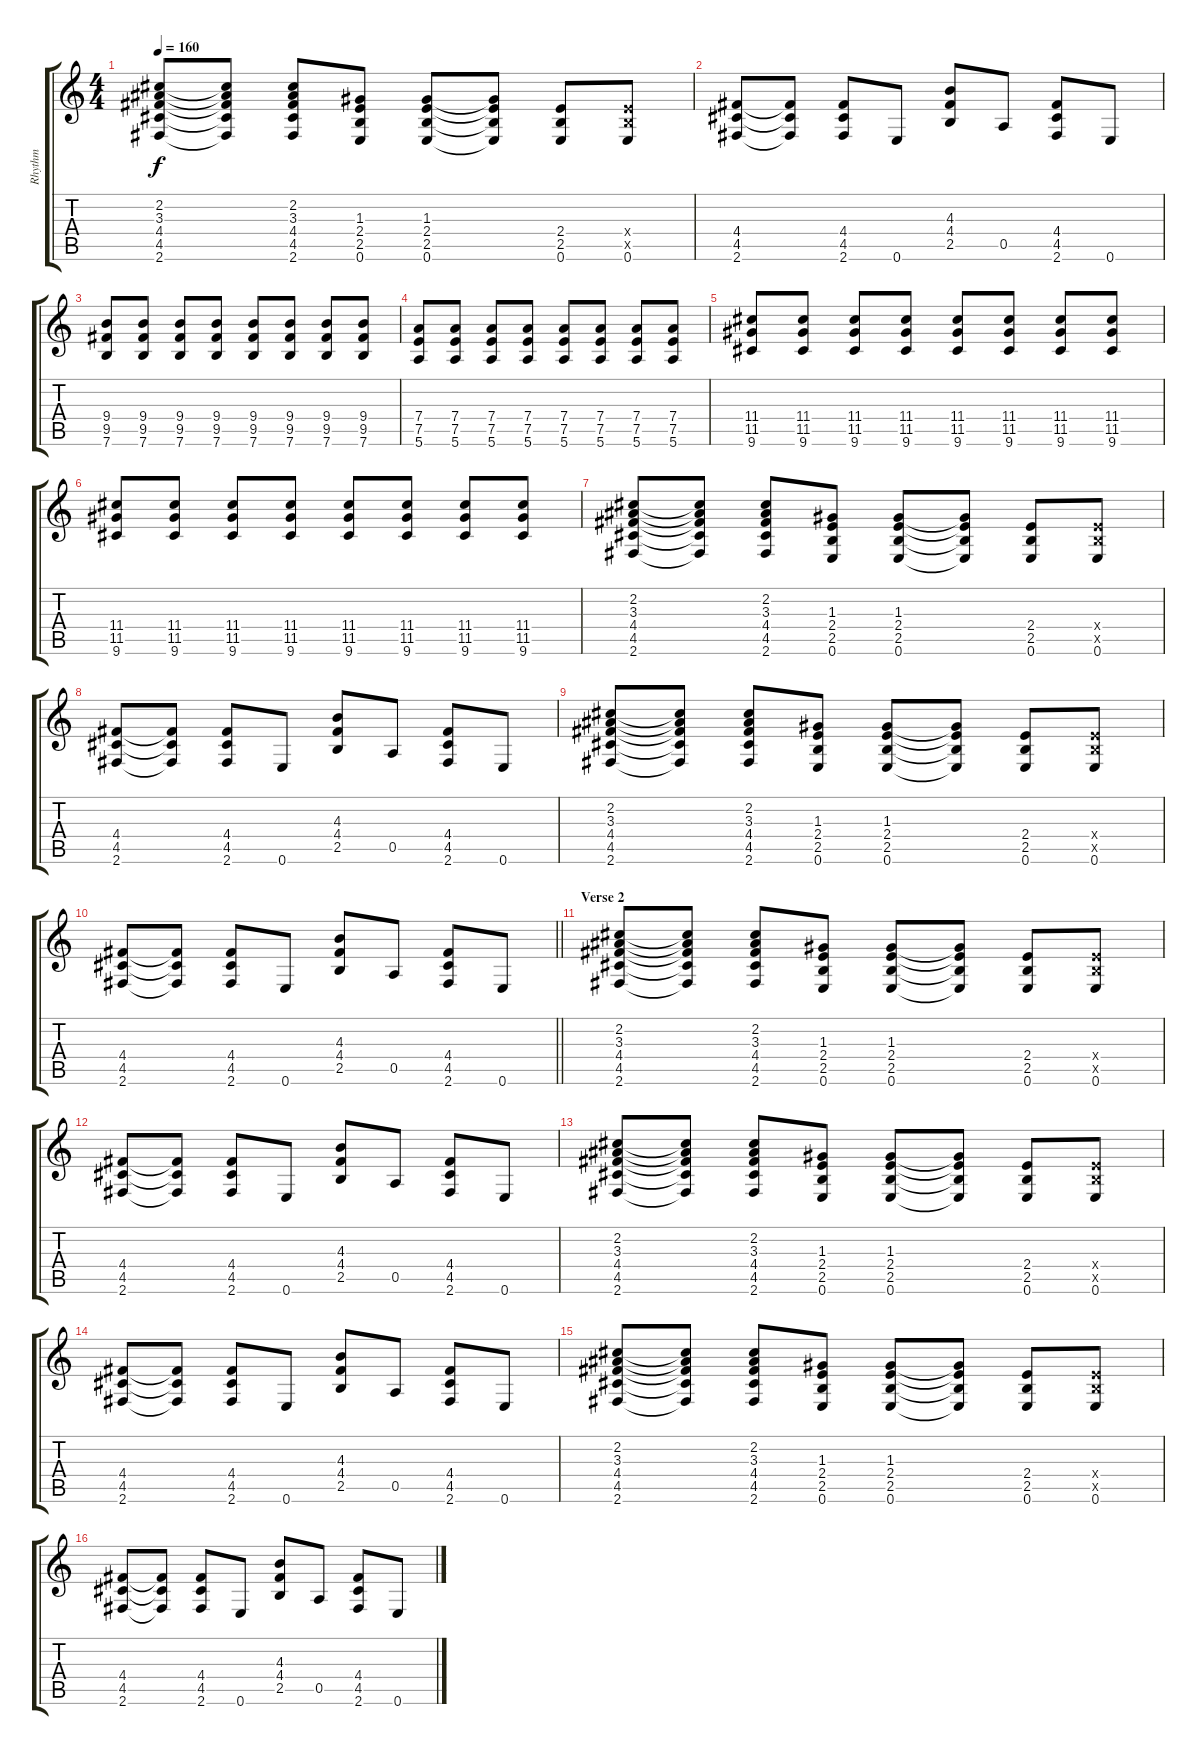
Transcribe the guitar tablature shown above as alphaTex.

\track ("Rhythm" "Rhythm") {instrument distortionguitar}
\staff {score tabs}
\tuning (E4 B3 G3 D3 A2 E2) {hide}
\ts (4 4)
\tempo 160
\clef g2
\ks c
(2.2 3.3 4.4 4.5 2.6).8{dy f} (2.2{t} 3.3{t} 4.4{t} 4.5{t} 2.6{t}).8 (2.2 3.3 4.4 4.5 2.6).8 (1.3 2.4 2.5 0.6).8 (1.3 2.4 2.5 0.6).8 (1.3{t} 2.4{t} 2.5{t} 0.6{t}).8 (2.4 2.5 0.6).8 (2.4{x} 2.5{x} 0.6).8 |
(4.4 4.5 2.6).8 (4.4{t} 4.5{t} 2.6{t}).8 (4.4 4.5 2.6).8 0.6.8 (4.3 4.4 2.5).8 0.5.8 (4.4 4.5 2.6).8 0.6.8 |
(9.4 9.5 7.6).8 (9.4 9.5 7.6).8 (9.4 9.5 7.6).8 (9.4 9.5 7.6).8 (9.4 9.5 7.6).8 (9.4 9.5 7.6).8 (9.4 9.5 7.6).8 (9.4 9.5 7.6).8 |
(7.4 7.5 5.6).8 (7.4 7.5 5.6).8 (7.4 7.5 5.6).8 (7.4 7.5 5.6).8 (7.4 7.5 5.6).8 (7.4 7.5 5.6).8 (7.4 7.5 5.6).8 (7.4 7.5 5.6).8 |
(11.4 11.5 9.6).8 (11.4 11.5 9.6).8 (11.4 11.5 9.6).8 (11.4 11.5 9.6).8 (11.4 11.5 9.6).8 (11.4 11.5 9.6).8 (11.4 11.5 9.6).8 (11.4 11.5 9.6).8 |
(11.4 11.5 9.6).8 (11.4 11.5 9.6).8 (11.4 11.5 9.6).8 (11.4 11.5 9.6).8 (11.4 11.5 9.6).8 (11.4 11.5 9.6).8 (11.4 11.5 9.6).8 (11.4 11.5 9.6).8 |
(2.2 3.3 4.4 4.5 2.6).8 (2.2{t} 3.3{t} 4.4{t} 4.5{t} 2.6{t}).8 (2.2 3.3 4.4 4.5 2.6).8 (1.3 2.4 2.5 0.6).8 (1.3 2.4 2.5 0.6).8 (1.3{t} 2.4{t} 2.5{t} 0.6{t}).8 (2.4 2.5 0.6).8 (2.4{x} 2.5{x} 0.6).8 |
(4.4 4.5 2.6).8 (4.4{t} 4.5{t} 2.6{t}).8 (4.4 4.5 2.6).8 0.6.8 (4.3 4.4 2.5).8 0.5.8 (4.4 4.5 2.6).8 0.6.8 |
(2.2 3.3 4.4 4.5 2.6).8 (2.2{t} 3.3{t} 4.4{t} 4.5{t} 2.6{t}).8 (2.2 3.3 4.4 4.5 2.6).8 (1.3 2.4 2.5 0.6).8 (1.3 2.4 2.5 0.6).8 (1.3{t} 2.4{t} 2.5{t} 0.6{t}).8 (2.4 2.5 0.6).8 (2.4{x} 2.5{x} 0.6).8 |
\barLineRight lightlight
(4.4 4.5 2.6).8 (4.4{t} 4.5{t} 2.6{t}).8 (4.4 4.5 2.6).8 0.6.8 (4.3 4.4 2.5).8 0.5.8 (4.4 4.5 2.6).8 0.6.8 |
\section ("" "Verse 2")
(2.2 3.3 4.4 4.5 2.6).8 (2.2{t} 3.3{t} 4.4{t} 4.5{t} 2.6{t}).8 (2.2 3.3 4.4 4.5 2.6).8 (1.3 2.4 2.5 0.6).8 (1.3 2.4 2.5 0.6).8 (1.3{t} 2.4{t} 2.5{t} 0.6{t}).8 (2.4 2.5 0.6).8 (2.4{x} 2.5{x} 0.6).8 |
(4.4 4.5 2.6).8 (4.4{t} 4.5{t} 2.6{t}).8 (4.4 4.5 2.6).8 0.6.8 (4.3 4.4 2.5).8 0.5.8 (4.4 4.5 2.6).8 0.6.8 |
(2.2 3.3 4.4 4.5 2.6).8 (2.2{t} 3.3{t} 4.4{t} 4.5{t} 2.6{t}).8 (2.2 3.3 4.4 4.5 2.6).8 (1.3 2.4 2.5 0.6).8 (1.3 2.4 2.5 0.6).8 (1.3{t} 2.4{t} 2.5{t} 0.6{t}).8 (2.4 2.5 0.6).8 (2.4{x} 2.5{x} 0.6).8 |
(4.4 4.5 2.6).8 (4.4{t} 4.5{t} 2.6{t}).8 (4.4 4.5 2.6).8 0.6.8 (4.3 4.4 2.5).8 0.5.8 (4.4 4.5 2.6).8 0.6.8 |
(2.2 3.3 4.4 4.5 2.6).8 (2.2{t} 3.3{t} 4.4{t} 4.5{t} 2.6{t}).8 (2.2 3.3 4.4 4.5 2.6).8 (1.3 2.4 2.5 0.6).8 (1.3 2.4 2.5 0.6).8 (1.3{t} 2.4{t} 2.5{t} 0.6{t}).8 (2.4 2.5 0.6).8 (2.4{x} 2.5{x} 0.6).8 |
(4.4 4.5 2.6).8 (4.4{t} 4.5{t} 2.6{t}).8 (4.4 4.5 2.6).8 0.6.8 (4.3 4.4 2.5).8 0.5.8 (4.4 4.5 2.6).8 0.6.8
